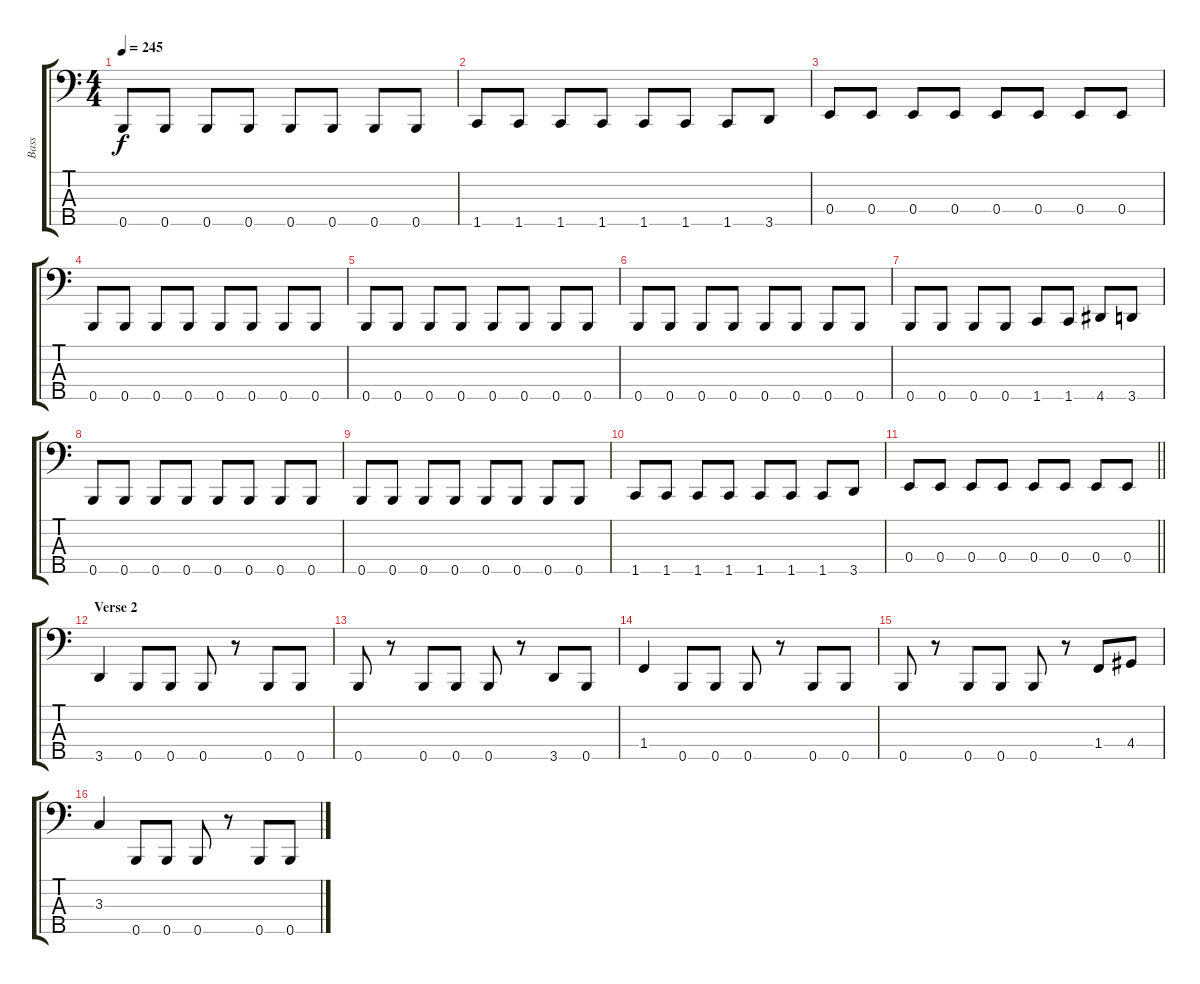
\track ("Bass" "Bass") {instrument electricbasspick}
\staff {score tabs}
\tuning (G2 D2 A1 E1 B0) {hide}
\ts (4 4)
\tempo 245
\clef f4
\ks c
0.5.8{dy f} 0.5.8 0.5.8 0.5.8 0.5.8 0.5.8 0.5.8 0.5.8 |
1.5.8 1.5.8 1.5.8 1.5.8 1.5.8 1.5.8 1.5.8 3.5.8 |
0.4.8 0.4.8 0.4.8 0.4.8 0.4.8 0.4.8 0.4.8 0.4.8 |
0.5.8 0.5.8 0.5.8 0.5.8 0.5.8 0.5.8 0.5.8 0.5.8 |
0.5.8 0.5.8 0.5.8 0.5.8 0.5.8 0.5.8 0.5.8 0.5.8 |
0.5.8 0.5.8 0.5.8 0.5.8 0.5.8 0.5.8 0.5.8 0.5.8 |
0.5.8 0.5.8 0.5.8 0.5.8 1.5.8 1.5.8 4.5.8 3.5.8 |
0.5.8 0.5.8 0.5.8 0.5.8 0.5.8 0.5.8 0.5.8 0.5.8 |
0.5.8 0.5.8 0.5.8 0.5.8 0.5.8 0.5.8 0.5.8 0.5.8 |
1.5.8 1.5.8 1.5.8 1.5.8 1.5.8 1.5.8 1.5.8 3.5.8 |
\barLineRight lightlight
0.4.8 0.4.8 0.4.8 0.4.8 0.4.8 0.4.8 0.4.8 0.4.8 |
\section ("" "Verse 2")
3.5.4 0.5.8 0.5.8 0.5.8 r.8 0.5.8 0.5.8 |
0.5.8 r.8 0.5.8 0.5.8 0.5.8 r.8 3.5.8 0.5.8 |
1.4.4 0.5.8 0.5.8 0.5.8 r.8 0.5.8 0.5.8 |
0.5.8 r.8 0.5.8 0.5.8 0.5.8 r.8 1.4.8 4.4.8 |
3.3.4 0.5.8 0.5.8 0.5.8 r.8 0.5.8 0.5.8
